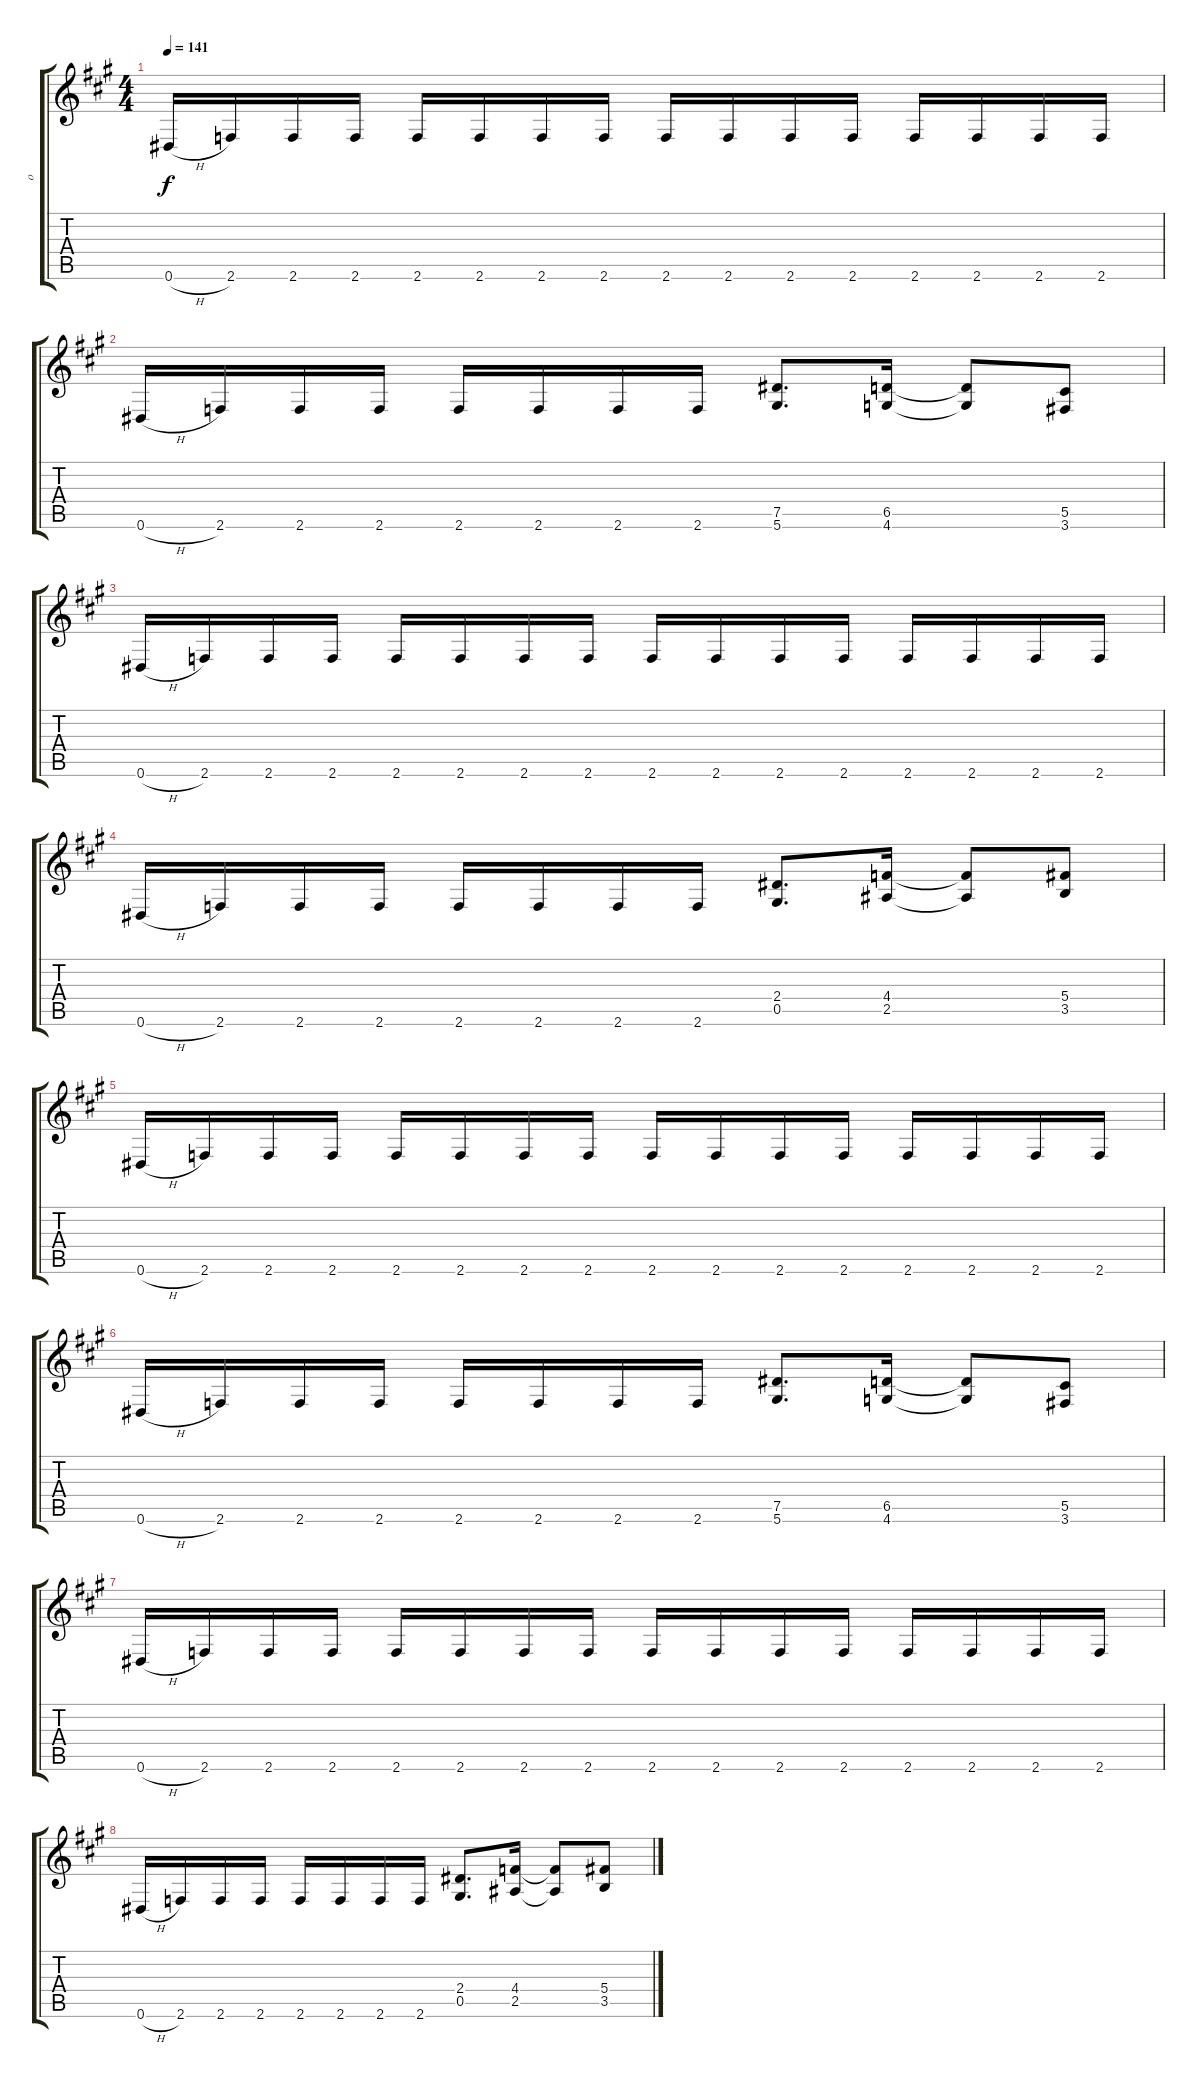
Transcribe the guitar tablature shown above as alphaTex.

\track ("o" "o") {instrument overdrivenguitar}
\staff {score tabs}
\tuning (Eb4 Bb3 Gb3 Db3 Ab2 Eb2) {hide}
\ts (4 4)
\tempo 141
\clef g2
\ks a
0.6{h}.16{dy f} 2.6.16 2.6.16 2.6.16 2.6.16 2.6.16 2.6.16 2.6.16 2.6.16 2.6.16 2.6.16 2.6.16 2.6.16 2.6.16 2.6.16 2.6.16 |
0.6{h}.16 2.6.16 2.6.16 2.6.16 2.6.16 2.6.16 2.6.16 2.6.16 (7.5 5.6).8{d} (6.5 4.6).16 (6.5{t} 4.6{t}).8 (5.5 3.6).8 |
0.6{h}.16 2.6.16 2.6.16 2.6.16 2.6.16 2.6.16 2.6.16 2.6.16 2.6.16 2.6.16 2.6.16 2.6.16 2.6.16 2.6.16 2.6.16 2.6.16 |
0.6{h}.16 2.6.16 2.6.16 2.6.16 2.6.16 2.6.16 2.6.16 2.6.16 (2.4 0.5).8{d} (4.4 2.5).16 (4.4{t} 2.5{t}).8 (5.4 3.5).8 |
0.6{h}.16 2.6.16 2.6.16 2.6.16 2.6.16 2.6.16 2.6.16 2.6.16 2.6.16 2.6.16 2.6.16 2.6.16 2.6.16 2.6.16 2.6.16 2.6.16 |
0.6{h}.16 2.6.16 2.6.16 2.6.16 2.6.16 2.6.16 2.6.16 2.6.16 (7.5 5.6).8{d} (6.5 4.6).16 (6.5{t} 4.6{t}).8 (5.5 3.6).8 |
0.6{h}.16 2.6.16 2.6.16 2.6.16 2.6.16 2.6.16 2.6.16 2.6.16 2.6.16 2.6.16 2.6.16 2.6.16 2.6.16 2.6.16 2.6.16 2.6.16 |
0.6{h}.16 2.6.16 2.6.16 2.6.16 2.6.16 2.6.16 2.6.16 2.6.16 (2.4 0.5).8{d} (4.4 2.5).16 (4.4{t} 2.5{t}).8 (5.4 3.5).8
